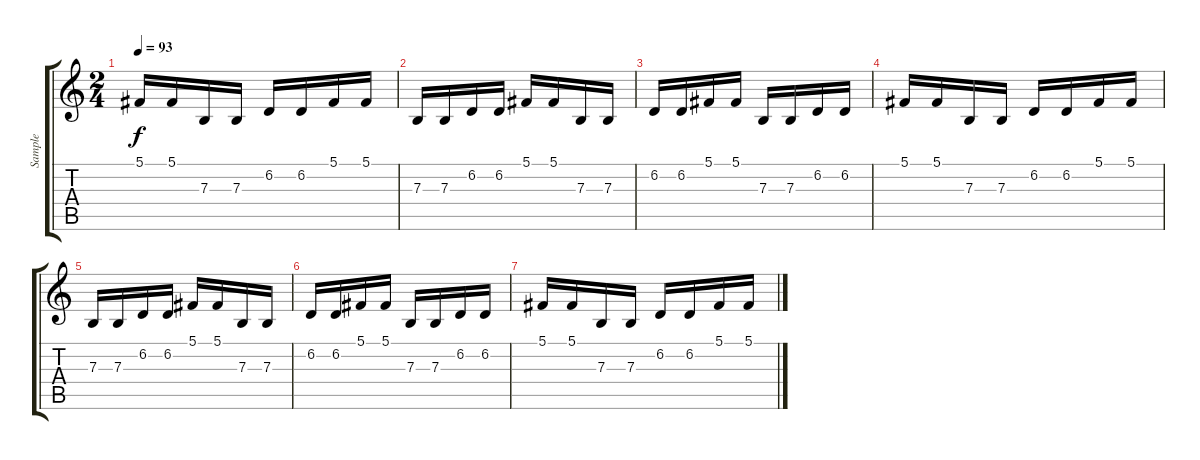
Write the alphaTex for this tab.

\track ("Sample" "Sample") {instrument lead8bassandlead}
\staff {score tabs}
\tuning (Db4 Ab3 E3 B2 Gb2 B1) {hide}
\ts (2 4)
\tempo 93
\clef g2
\ks c
5.1.16{dy f} 5.1.16 7.3.16 7.3.16 6.2.16 6.2.16 5.1.16 5.1.16 |
7.3.16 7.3.16 6.2.16 6.2.16 5.1.16 5.1.16 7.3.16 7.3.16 |
6.2.16 6.2.16 5.1.16 5.1.16 7.3.16 7.3.16 6.2.16 6.2.16 |
5.1.16 5.1.16 7.3.16 7.3.16 6.2.16 6.2.16 5.1.16 5.1.16 |
7.3.16 7.3.16 6.2.16 6.2.16 5.1.16 5.1.16 7.3.16 7.3.16 |
6.2.16 6.2.16 5.1.16 5.1.16 7.3.16 7.3.16 6.2.16 6.2.16 |
5.1.16 5.1.16 7.3.16 7.3.16 6.2.16 6.2.16 5.1.16 5.1.16
